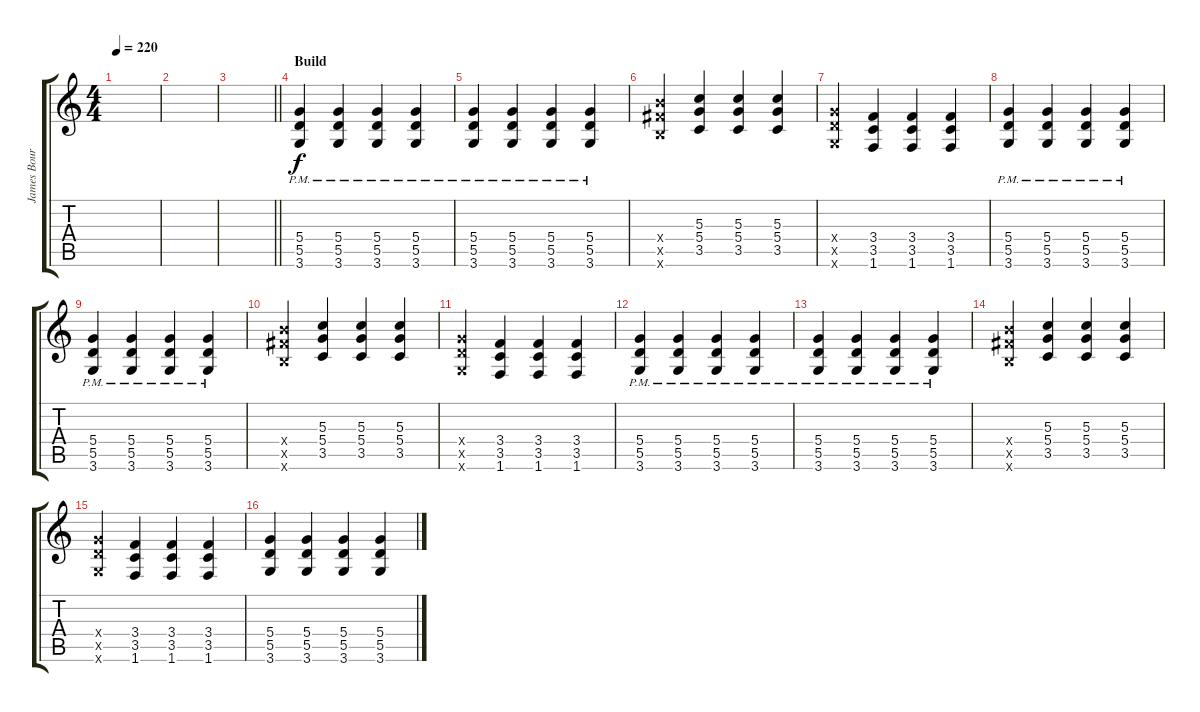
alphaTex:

\track ("James Bourne" "James Bour") {instrument distortionguitar}
\staff {score tabs}
\tuning (E4 B3 G3 D3 A2 E2) {hide}
\ts (4 4)
\tempo 220
\clef g2
\ks c
|
|
\barLineRight lightlight
|
\section ("" "Build")
(5.4{pm} 5.5{pm} 3.6{pm}).4 (5.4{pm} 5.5{pm} 3.6{pm}).4 (5.4{pm} 5.5{pm} 3.6{pm}).4 (5.4{pm} 5.5{pm} 3.6{pm}).4 |
(5.4{pm} 5.5{pm} 3.6{pm}).4 (5.4{pm} 5.5{pm} 3.6{pm}).4 (5.4{pm} 5.5{pm} 3.6{pm}).4 (5.4{pm} 5.5{pm} 3.6{pm}).4 |
(9.4{x} 9.5{x} 7.6{x}).4 (5.3 5.4 3.5).4 (5.3 5.4 3.5).4 (5.3 5.4 3.5).4 |
(5.4{x} 5.5{x} 3.6{x}).4 (3.4 3.5 1.6).4 (3.4 3.5 1.6).4 (3.4 3.5 1.6).4 |
(5.4{pm} 5.5{pm} 3.6{pm}).4 (5.4{pm} 5.5{pm} 3.6{pm}).4 (5.4{pm} 5.5{pm} 3.6{pm}).4 (5.4{pm} 5.5{pm} 3.6{pm}).4 |
(5.4{pm} 5.5{pm} 3.6{pm}).4 (5.4{pm} 5.5{pm} 3.6{pm}).4 (5.4{pm} 5.5{pm} 3.6{pm}).4 (5.4{pm} 5.5{pm} 3.6{pm}).4 |
(9.4{x} 9.5{x} 7.6{x}).4 (5.3 5.4 3.5).4 (5.3 5.4 3.5).4 (5.3 5.4 3.5).4 |
(5.4{x} 5.5{x} 3.6{x}).4 (3.4 3.5 1.6).4 (3.4 3.5 1.6).4 (3.4 3.5 1.6).4 |
(5.4{pm} 5.5{pm} 3.6{pm}).4 (5.4{pm} 5.5{pm} 3.6{pm}).4 (5.4{pm} 5.5{pm} 3.6{pm}).4 (5.4{pm} 5.5{pm} 3.6{pm}).4 |
(5.4{pm} 5.5{pm} 3.6{pm}).4 (5.4{pm} 5.5{pm} 3.6{pm}).4 (5.4{pm} 5.5{pm} 3.6{pm}).4 (5.4{pm} 5.5{pm} 3.6{pm}).4 |
(9.4{x} 9.5{x} 7.6{x}).4 (5.3 5.4 3.5).4 (5.3 5.4 3.5).4 (5.3 5.4 3.5).4 |
(5.4{x} 5.5{x} 3.6{x}).4 (3.4 3.5 1.6).4 (3.4 3.5 1.6).4 (3.4 3.5 1.6).4 |
(5.4 5.5 3.6).4 (5.4 5.5 3.6).4 (5.4 5.5 3.6).4 (5.4 5.5 3.6).4
